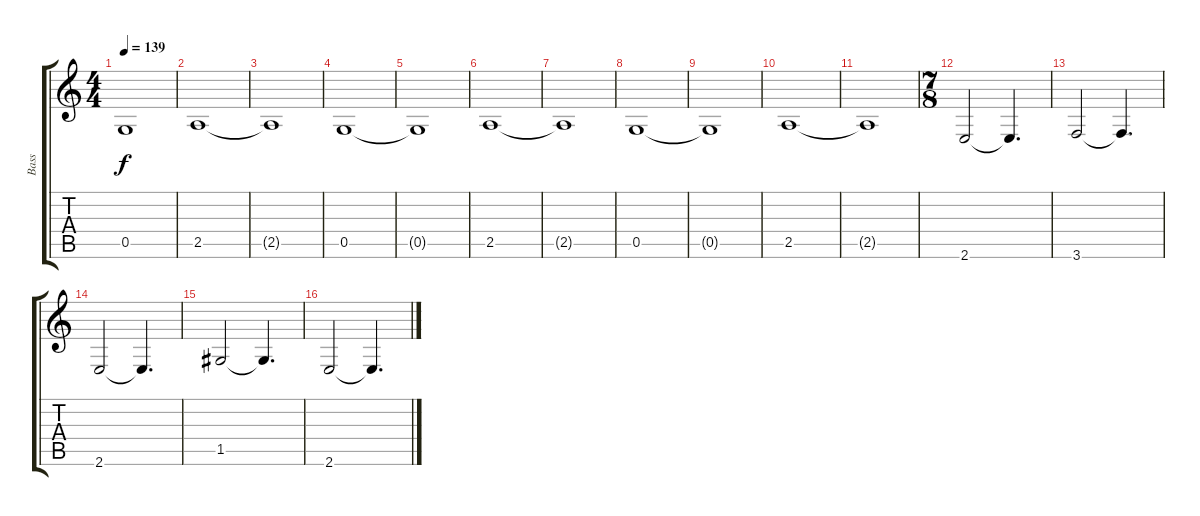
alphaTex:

\track ("Bass" "Bass") {instrument electricbassfinger}
\staff {score tabs}
\tuning (D4 A3 F3 C3 G2 D2) {hide}
\ts (4 4)
\tempo 139
\clef g2
\ks c
0.5{t}.1{dy f} |
2.5.1 |
2.5{t}.1 |
0.5.1 |
0.5{t}.1 |
2.5.1 |
2.5{t}.1 |
0.5.1 |
0.5{t}.1 |
2.5.1 |
2.5{t}.1 |
\ts (7 8)
2.6.2 2.6{t}.4{d} |
3.6.2 3.6{t}.4{d} |
2.6.2 2.6{t}.4{d} |
1.5.2 1.5{t}.4{d} |
2.6.2 2.6{t}.4{d}
